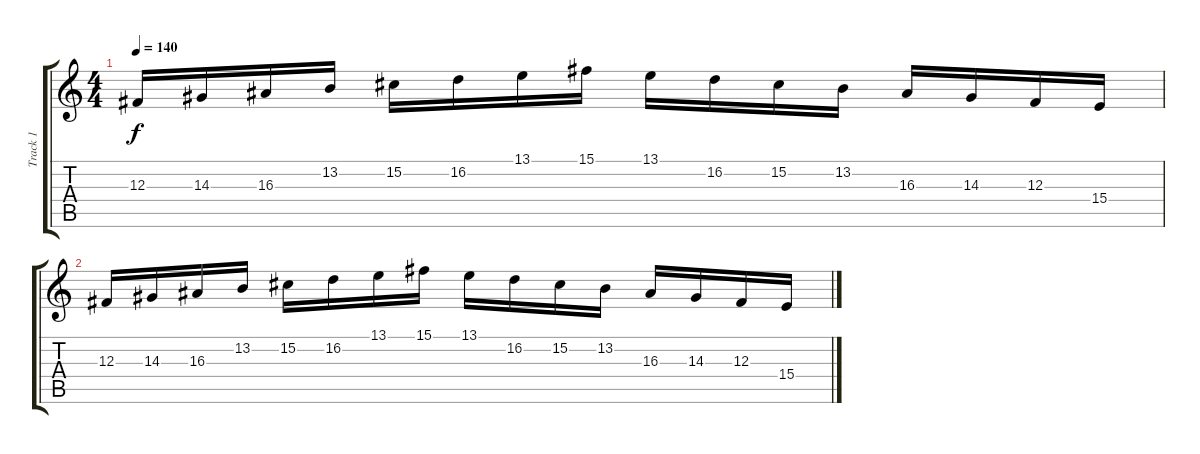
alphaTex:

\track ("Track 1" "Track 1") {instrument stringensemble1}
\staff {score tabs}
\tuning (Eb4 Bb3 Gb3 Db3 Ab2 Eb2) {hide}
\ts (4 4)
\tempo 140
\clef g2
\ks aminor
12.3.16{dy f} 14.3.16 16.3.16 13.2.16 15.2.16 16.2.16 13.1.16 15.1.16 13.1.16 16.2.16 15.2.16 13.2.16 16.3.16 14.3.16 12.3.16 15.4.16 |
12.3.16 14.3.16 16.3.16 13.2.16 15.2.16 16.2.16 13.1.16 15.1.16 13.1.16 16.2.16 15.2.16 13.2.16 16.3.16 14.3.16 12.3.16 15.4.16
